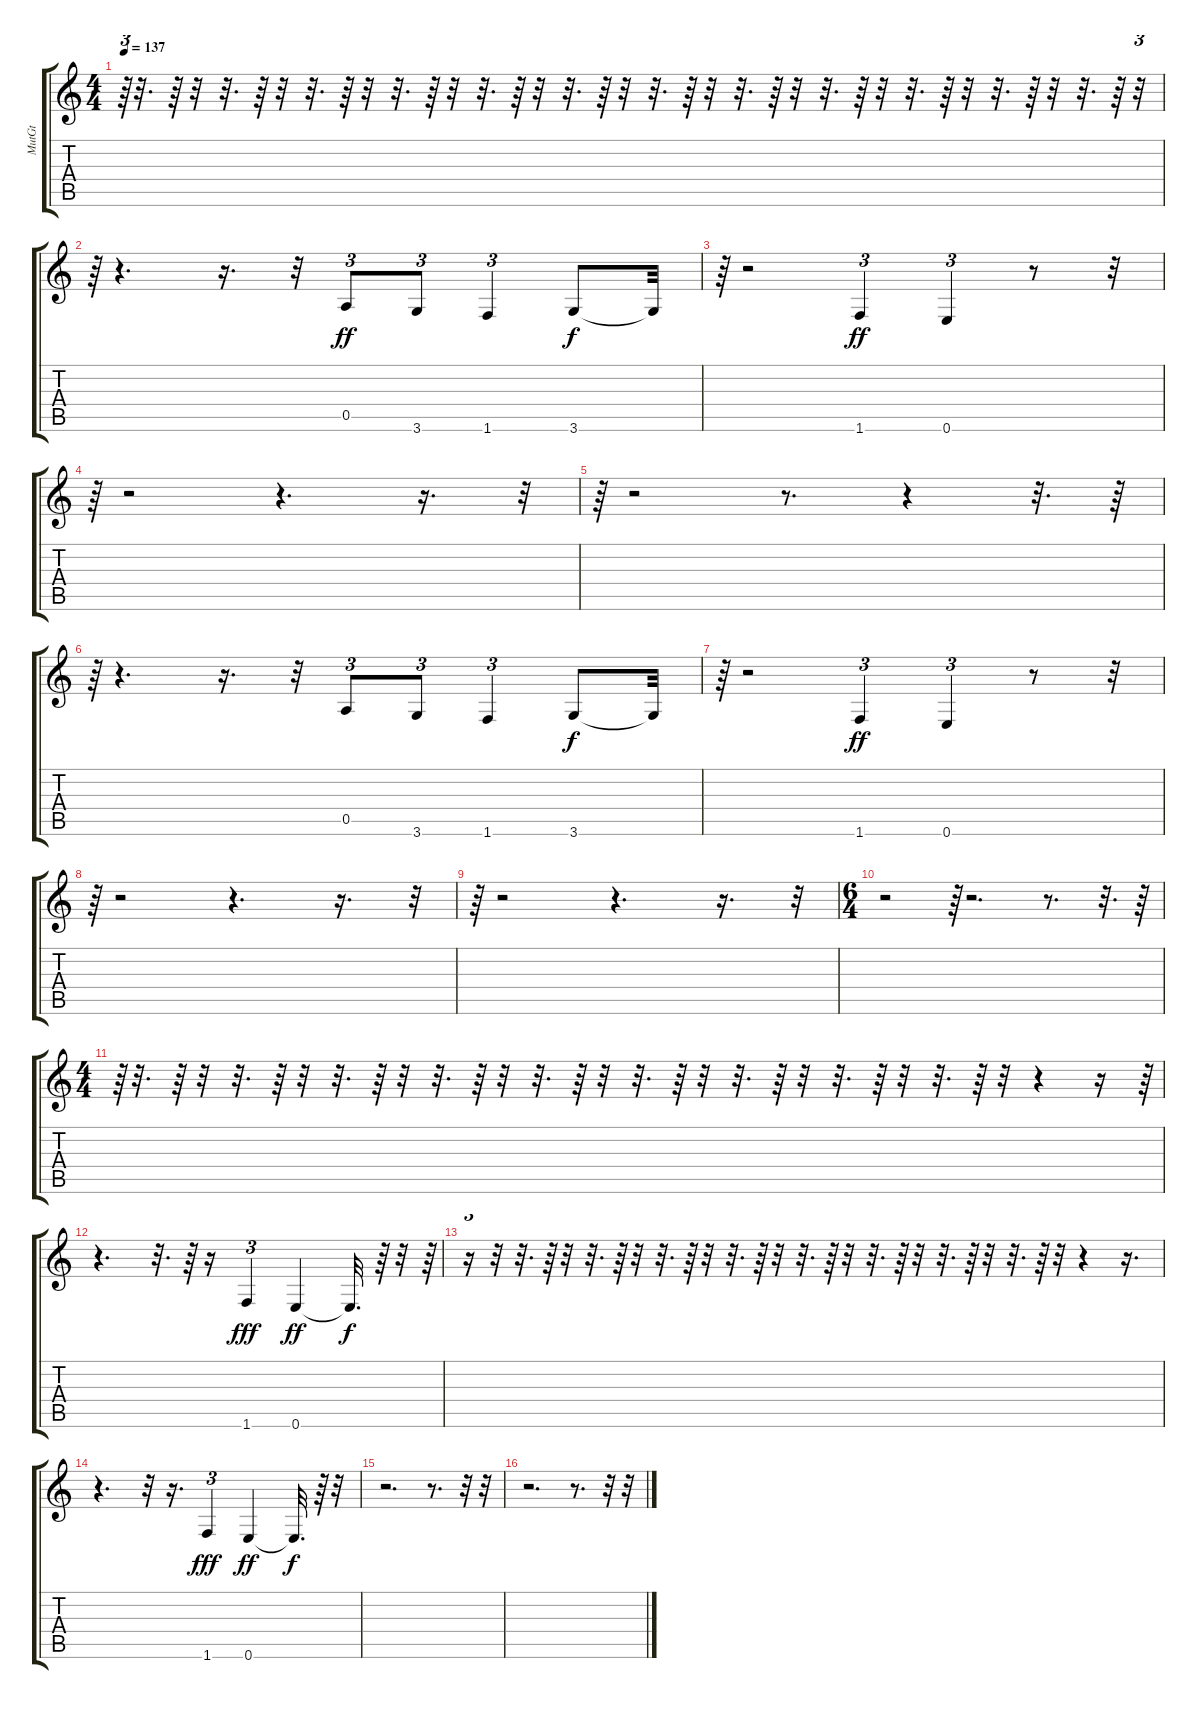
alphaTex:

\track ("MutGt" "MutGt") {instrument electricguitarmuted}
\staff {score tabs}
\tuning (E4 B3 G3 D3 A2 E2) {hide}
\ts (4 4)
\tempo 137
\clef g2
\ks c
r.64{tu (3 2) dy f} r.32{d} r.64 r.32 r.32{d} r.64 r.32 r.32{d} r.64 r.32 r.32{d} r.64 r.32 r.32{d} r.64 r.32 r.32{d} r.64 r.32 r.32{d} r.64 r.32 r.32{d} r.64 r.32 r.32{d} r.64 r.32 r.32{d} r.64 r.32 r.32{d} r.64 r.32 r.32{d} r.64 r.32{tu (3 2)} |
r.64{tu (3 2)} r.4{d} r.16{d} r.32 0.5.8{tu (3 2) dy ff} 3.6.8{tu (3 2)} 1.6.4{tu (3 2)} 3.6.8{dy f} 3.6{t}.32 |
r.64{tu (3 2)} r.2 1.6.4{tu (3 2) dy ff} 0.6.4{tu (3 2)} r.8 r.32 |
r.64{tu (3 2)} r.2 r.4{d} r.16{d} r.32{tu (3 2)} |
r.64{tu (3 2)} r.2 r.8{d} r.4 r.32{d} r.64 |
r.64{tu (3 2)} r.4{d} r.16{d} r.32 0.5.8{tu (3 2)} 3.6.8{tu (3 2)} 1.6.4{tu (3 2)} 3.6.8{dy f} 3.6{t}.32 |
r.64{tu (3 2)} r.2 1.6.4{tu (3 2) dy ff} 0.6.4{tu (3 2)} r.8 r.32 |
r.64{tu (3 2)} r.2 r.4{d} r.16{d} r.32{tu (3 2)} |
r.64{tu (3 2)} r.2 r.4{d} r.16{d} r.32{tu (3 2)} |
\ts (6 4)
r.2 r.64{tu (3 2)} r.2{d} r.8{d} r.32{d} r.64 |
\ts (4 4)
r.64{tu (3 2)} r.32{d} r.64 r.32 r.32{d} r.64 r.32 r.32{d} r.64 r.32 r.32{d} r.64 r.32 r.32{d} r.64 r.32 r.32{d} r.64 r.32 r.32{d} r.64 r.32 r.32{d} r.64 r.32 r.32{d} r.64 r.32 r.4{tu (3 2)} r.16 r.64{tu (3 2)} |
r.4{d} r.32{d} r.64 r.16 1.6.4{tu (3 2) dy fff} 0.6.4{dy ff} 0.6{t}.32{d dy f} r.64 r.32 r.64{tu (3 2)} |
r.16{tu (3 2)} r.32 r.32{d} r.64 r.32 r.32{d} r.64 r.32 r.32{d} r.64 r.32 r.32{d} r.64 r.32 r.32{d} r.64 r.32 r.32{d} r.64 r.32 r.32{d} r.64 r.32 r.32{d} r.64 r.32 r.4{tu (3 2)} r.16{d} |
r.4{d} r.32 r.16{d} 1.6.4{tu (3 2) dy fff} 0.6.4{dy ff} 0.6{t}.32{d dy f} r.64 r.32 |
r.2{d} r.8{d} r.32 r.32 |
r.2{d} r.8{d} r.32 r.32
